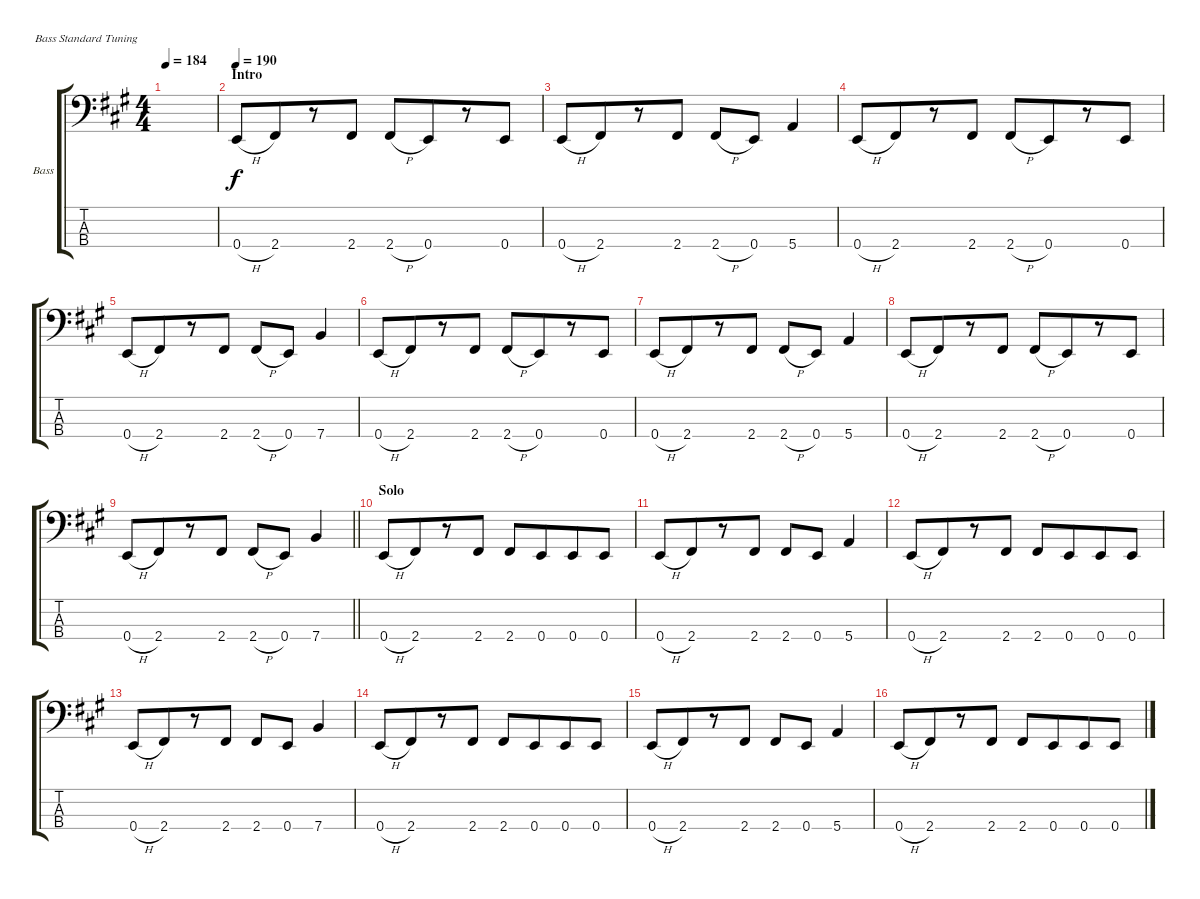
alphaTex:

\bracketExtendMode groupsimilarinstruments
\firstSystemTrackNameOrientation horizontal
\otherSystemsTrackNameOrientation horizontal
\track ("Bass" "Bass") {instrument electricbassfinger}
\staff {score tabs}
\tuning (G2 D2 A1 E1)
\ts (4 4)
\beaming (8 4 4)
\tempo 184
\clef f4
\ks a
|
\section ("" "Intro")
\tempo 190
\scale
0.448399 0.4{h}.8 2.4.8 r.8 2.4.8 2.4{h}.8 0.4.8 r.8 0.4.8 |
\scale
0.266904 0.4{h}.8 2.4.8 r.8 2.4.8 2.4{h}.8 0.4.8 5.4.4 |
\scale
0.284698 0.4{h}.8 2.4.8 r.8 2.4.8 2.4{h}.8 0.4.8 r.8 0.4.8 |
\scale
0.334764 0.4{h}.8 2.4.8 r.8 2.4.8 2.4{h}.8 0.4.8 7.4.4 |
\scale
0.343348 0.4{h}.8 2.4.8 r.8 2.4.8 2.4{h}.8 0.4.8 r.8 0.4.8 |
0.4{h}.8 2.4.8 r.8 2.4.8 2.4{h}.8 0.4.8 5.4.4 |
0.4{h}.8 2.4.8 r.8 2.4.8 2.4{h}.8 0.4.8 r.8 0.4.8 |
\scale
0.321888
\barLineRight lightlight
0.4{h}.8 2.4.8 r.8 2.4.8 2.4{h}.8 0.4.8 7.4.4 |
\section ("" "Solo")
\scale
0.340426 0.4{h}.8 2.4.8 r.8 2.4.8 2.4.8 0.4.8 0.4.8 0.4.8 |
\scale
0.319149 0.4{h}.8 2.4.8 r.8 2.4.8 2.4.8 0.4.8 5.4.4 |
\scale
0.340426 0.4{h}.8 2.4.8 r.8 2.4.8 2.4.8 0.4.8 0.4.8 0.4.8 |
\scale
0.326087 0.4{h}.8 2.4.8 r.8 2.4.8 2.4.8 0.4.8 7.4.4 |
\scale
0.347826 0.4{h}.8 2.4.8 r.8 2.4.8 2.4.8 0.4.8 0.4.8 0.4.8 |
\scale
0.326087 0.4{h}.8 2.4.8 r.8 2.4.8 2.4.8 0.4.8 5.4.4 |
\scale
0.340426 0.4{h}.8 2.4.8 r.8 2.4.8 2.4.8 0.4.8 0.4.8 0.4.8
